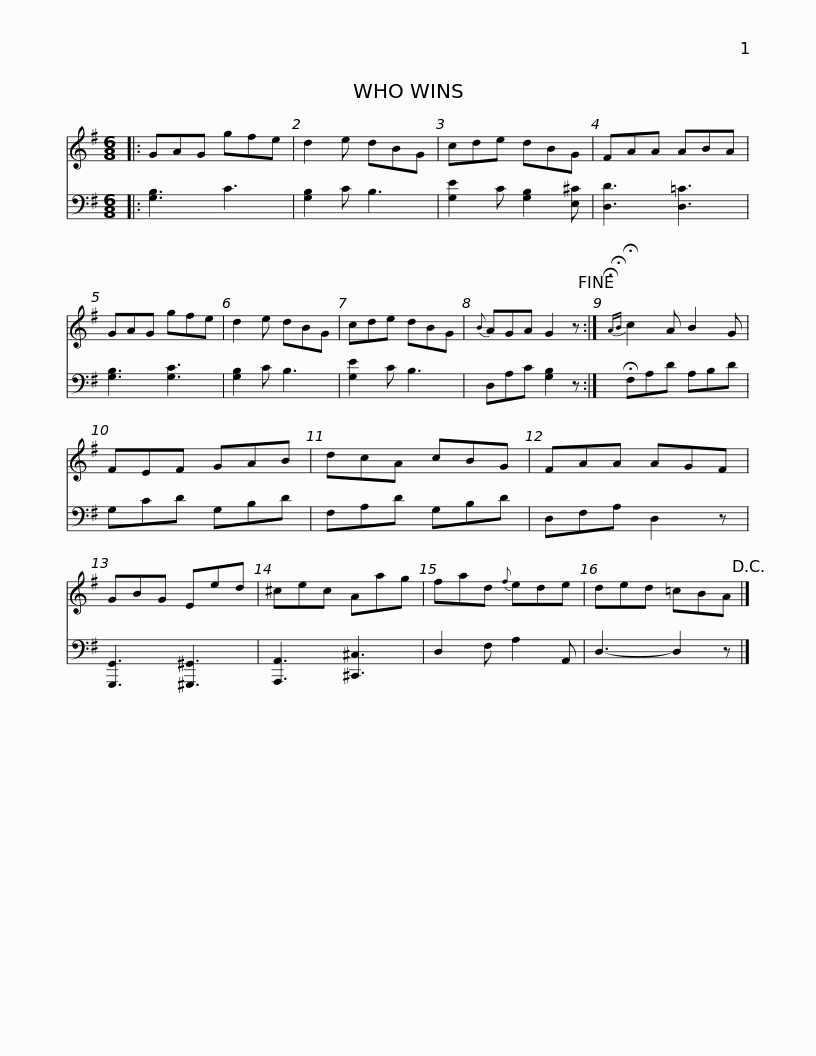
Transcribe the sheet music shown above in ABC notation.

X:1
%%score 1 2
L:1/8
M:6/8
I:linebreak $
K:G
V:1 treble
V:2 bass
V:1
|: GAG gfe | d2 e dBG | cde dBG | FAA ABA | GAG gfe | %5
 d2 e dBG | cde dBG |${B} AGA G2 z!fine! :|{!fermata!A!fermata!B} !fermata!c2 A B2 G | FEF GAB | %10
 dcA cBG | FAA AGF | GBG Eed | ^cec Aag |$ fad{f} ede | %15
 ded =cBA!D.C.! |] %16
V:2
|: [G,B,]3 C3 | [G,B,]2 C B,3 | [G,E]2 C [G,B,]2 [E,^C] | [D,D]3 [D,=C]3 | [G,B,]3 [G,C]3 | %5
 [G,B,]2 C B,3 | [G,E]2 C B,3 |$ D,A,C [G,B,]2 z :| !fermata!F,A,D A,B,D | G,CD G,B,D | %10
 F,A,D G,B,D | D,F,A, D,2 z | [G,,,G,,]3 [^G,,,^G,,]3 | [A,,,A,,]3 [^C,,^C,]3 |$ D,2 F, A,2 A,, | %15
 D,3- D,2 z |] %16
